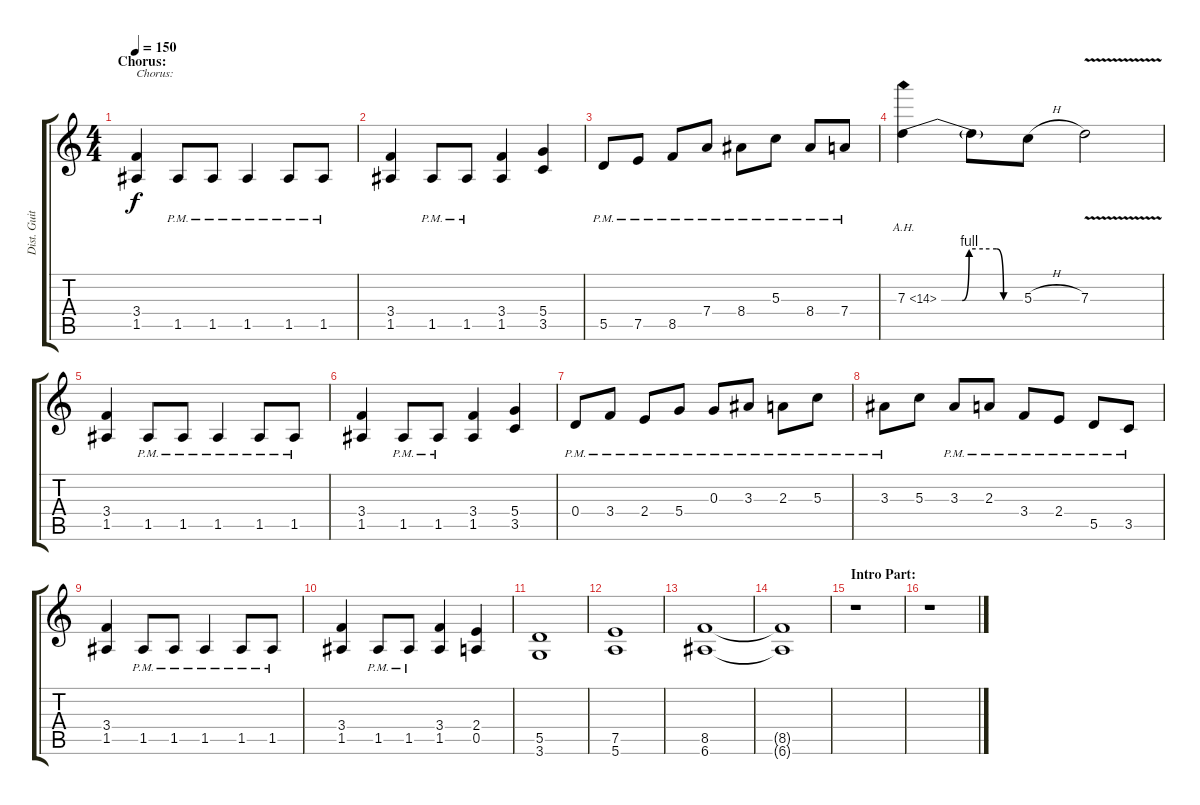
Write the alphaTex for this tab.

\track ("Dist. Guitar II" "Dist. Guit") {instrument distortionguitar}
\staff {score tabs}
\tuning (E4 B3 G3 D3 A2 E2) {hide}
\ts (4 4)
\section ("" "Chorus:")
\tempo 150
\clef g2
\ks c
(3.4 1.5).4{txt "Chorus:" dy f} 1.5{pm}.8 1.5{pm}.8 1.5{pm}.4 1.5{pm}.8 1.5{pm}.8 |
(3.4 1.5).4 1.5{pm}.8 1.5{pm}.8 (3.4 1.5).4 (5.4 3.5).4 |
5.5{pm}.8 7.5{pm}.8 8.5{pm}.8 7.4{pm}.8 8.4{pm}.8 5.3{pm}.8 8.4{pm}.8 7.4{pm}.8 |
7.3{be (custom 0 0 15 0 20 4 30 4 40 4 45 0 60 0) ah 7}.4 7.3{t}.8 5.3{h}.8 7.3{v}.2 |
(3.4 1.5).4 1.5{pm}.8 1.5{pm}.8 1.5{pm}.4 1.5{pm}.8 1.5{pm}.8 |
(3.4 1.5).4 1.5{pm}.8 1.5{pm}.8 (3.4 1.5).4 (5.4 3.5).4 |
0.4{pm}.8 3.4{pm}.8 2.4{pm}.8 5.4{pm}.8 0.3{pm}.8 3.3{pm}.8 2.3{pm}.8 5.3{pm}.8 |
3.3{pm}.8 5.3.8 3.3{pm}.8 2.3{pm}.8 3.4{pm}.8 2.4{pm}.8 5.5{pm}.8 3.5{pm}.8 |
(3.4 1.5).4 1.5{pm}.8 1.5{pm}.8 1.5{pm}.4 1.5{pm}.8 1.5{pm}.8 |
(3.4 1.5).4 1.5{pm}.8 1.5{pm}.8 (3.4 1.5).4 (2.4 0.5).4 |
(5.5 3.6).1 |
(7.5 5.6).1 |
(8.5 6.6).1 |
(8.5{t} 6.6{t}).1 |
\section ("" "Intro Part:")
r.1 |
r.1
